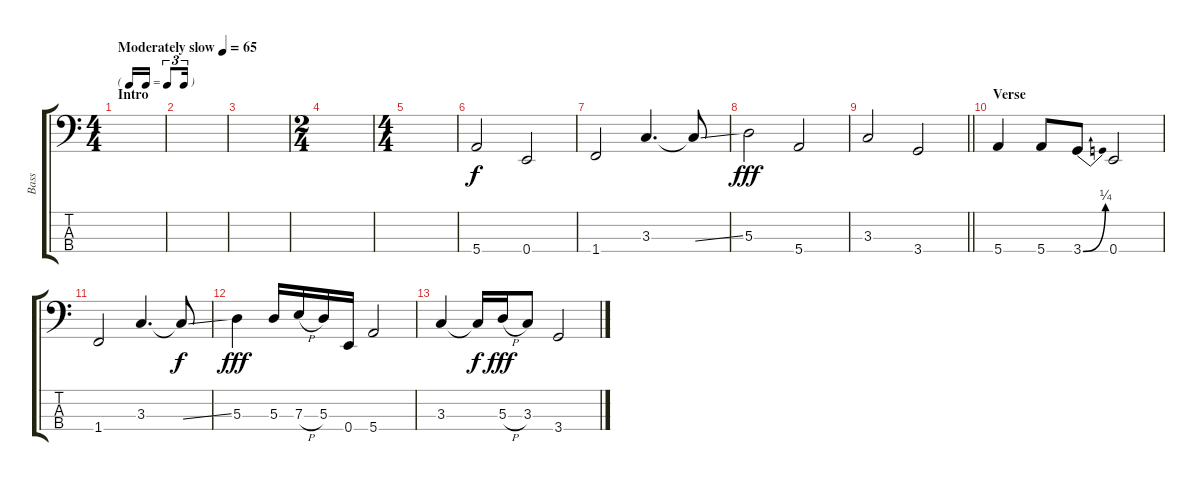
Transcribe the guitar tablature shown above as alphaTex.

\track ("Bass" "Bass") {instrument electricbassfinger}
\staff {score tabs}
\tuning (G2 D2 A1 E1) {hide}
\ts (4 4)
\tf triplet16th
\section ("" "Intro")
\tempo (65 "Moderately slow")
\clef f4
\ks aminor
|
|
|
\ts (2 4)
|
\ts (4 4)
|
5.4.2 0.4.2 |
1.4.2 3.3.4{d} 3.3{ss t}.8{dy f} |
5.3.2{dy fff} 5.4.2 |
\barLineRight lightlight
3.3.2 3.4.2 |
\section ("" "Verse")
5.4.4 5.4.8 3.4{be (bend 0 0 60 1)}.8 0.4.2 |
1.4.2 3.3.4{d} 3.3{ss t}.8{dy f} |
5.3.4{dy fff} 5.3.16 7.3{h}.16 5.3.16 0.4.16 5.4.2 |
3.3.4 3.3{t}.16{dy f} 5.3{h}.16{dy fff} 3.3.8 3.4.2
